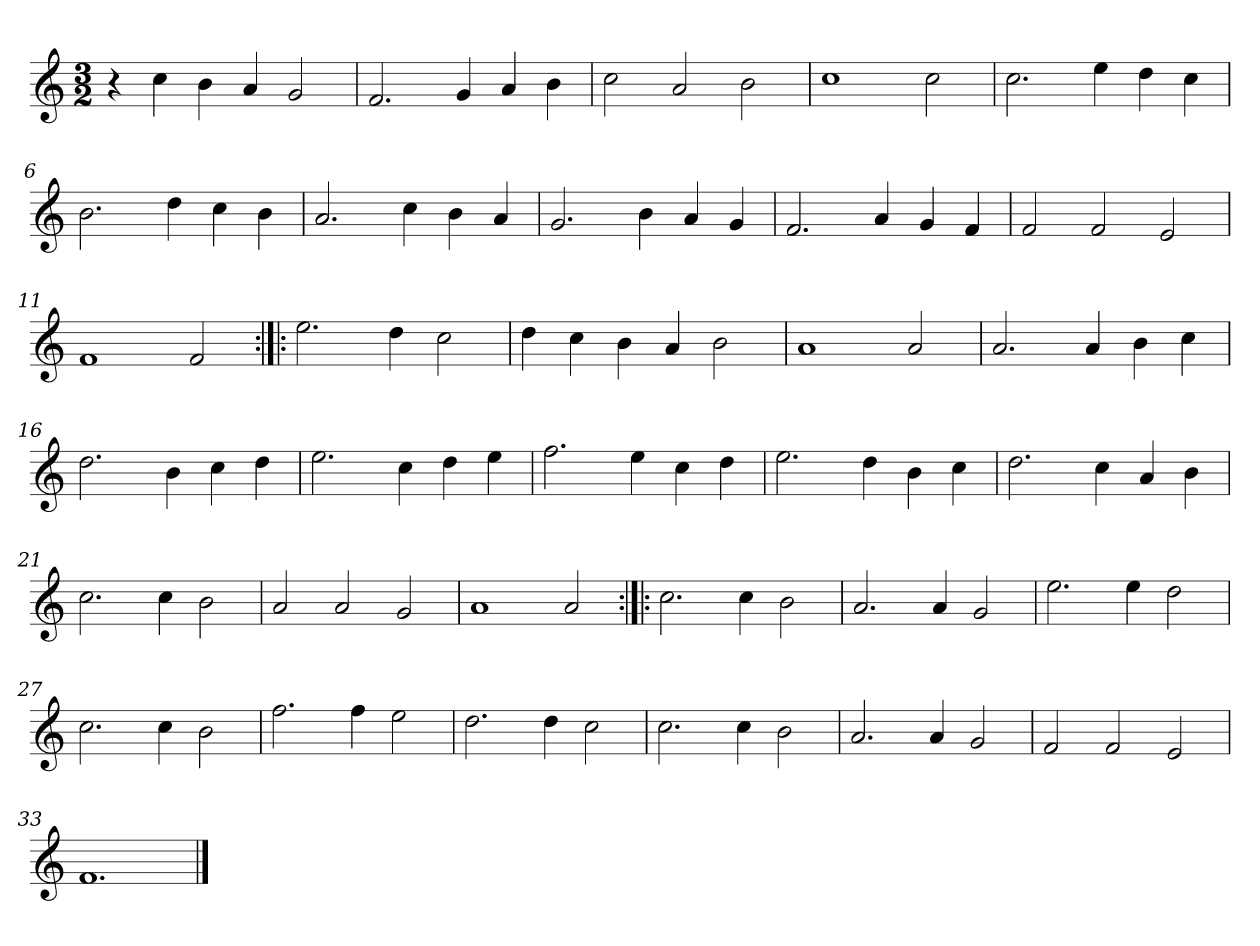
**kern
*part1
*staff1
*clefG2
*k[]
*F:lyd
*M3/2
*MM120
=1
4r
4cc
4b
4a
2g
=2
2.f
4g
4a
4b
=3
2cc
2a
2b
=4
1cc
2cc
=5
2.cc
4ee
4dd
4cc
=6
2.b
4dd
4cc
4b
=7
2.a
4cc
4b
4a
=8
2.g
4b
4a
4g
=9
2.f
4a
4g
4f
=10
2f
2f
2e
=11
1f
2f
=12:|!|:
2.ee
4dd
2cc
=13
4dd
4cc
4b
4a
2b
=14
1a
2a
=15
2.a
4a
4b
4cc
=16
2.dd
4b
4cc
4dd
=17
2.ee
4cc
4dd
4ee
=18
2.ff
4ee
4cc
4dd
=19
2.ee
4dd
4b
4cc
=20
2.dd
4cc
4a
4b
=21
2.cc
4cc
2b
=22
2a
2a
2g
=23
1a
2a
=24:|!|:
2.cc
4cc
2b
=25
2.a
4a
2g
=26
2.ee
4ee
2dd
=27
2.cc
4cc
2b
=28
2.ff
4ff
2ee
=29
2.dd
4dd
2cc
=30
2.cc
4cc
2b
=31
2.a
4a
2g
=32
2f
2f
2e
=33
1.f
==
*-
